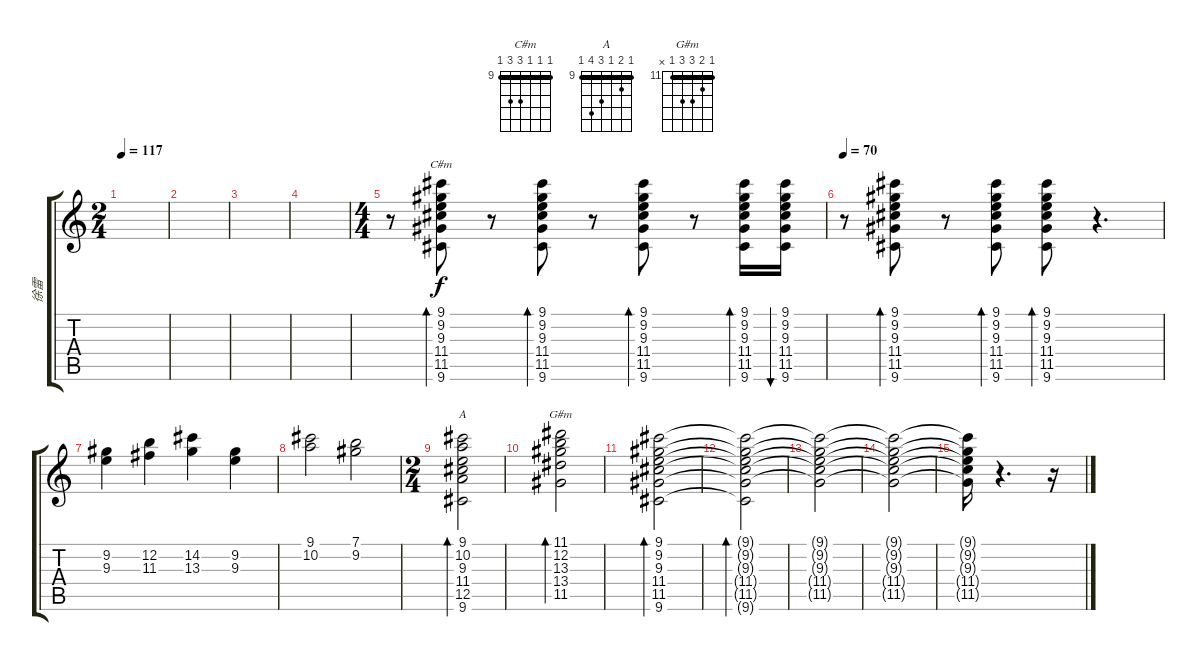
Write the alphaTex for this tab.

\track ("徐雷" "徐雷") {instrument distortionguitar}
\staff {score tabs}
\tuning (E4 B3 G3 D3 A2 E2) {hide}
\chord ("C#m" 9 9 9 11 11 9) {firstfret 9 barre 9}
\chord ("A" 9 10 9 11 12 9) {firstfret 9 barre 9}
\chord ("G#m" 11 12 13 13 11 x) {firstfret 11 barre 11}
\ts (2 4)
\tempo 117
\clef g2
\ks c
|
|
|
|
\ts (4 4)
r.8 (9.1 9.2 9.3 11.4 11.5 9.6).8{bd 60 ch "C#m"} r.8 (9.1 9.2 9.3 11.4 11.5 9.6).8{bd 60} r.8 (9.1 9.2 9.3 11.4 11.5 9.6).8{bd 60} r.8 (9.1 9.2 9.3 11.4 11.5 9.6).16{bd 60} (9.1 9.2 9.3 11.4 11.5 9.6).16{bu 60} |
\tempo 70
r.8 (9.1 9.2 9.3 11.4 11.5 9.6).8{bd 60} r.8 (9.1 9.2 9.3 11.4 11.5 9.6).8{bd 60} (9.1 9.2 9.3 11.4 11.5 9.6).8{bd 60} r.4{d} |
(9.2 9.3).4{volume 9} (12.2 11.3).4{volume 8} (14.2 13.3).4 (9.2 9.3).4 |
(9.1 10.2).2{volume 8} (7.1 9.2).2 |
\ts (2 4)
(9.1 10.2 9.3 11.4 12.5 9.6).2{bd 60 ch "A" volume 10} |
(11.1 12.2 13.3 13.4 11.5).2{bd 60 ch "G#m"} |
(9.1 9.2 9.3 11.4 11.5 9.6).2{bd 60} |
(9.1{t} 9.2{t} 9.3{t} 11.4{t} 11.5{t} 9.6{t}).2{bd 60} |
(9.1{t} 9.2{t} 9.3{t} 11.4{t} 11.5{t}).2 |
(9.1{t} 9.2{t} 9.3{t} 11.4{t} 11.5{t}).2 |
(9.1{t} 9.2{t} 9.3{t} 11.4{t} 11.5{t}).16 r.4{d} r.16
